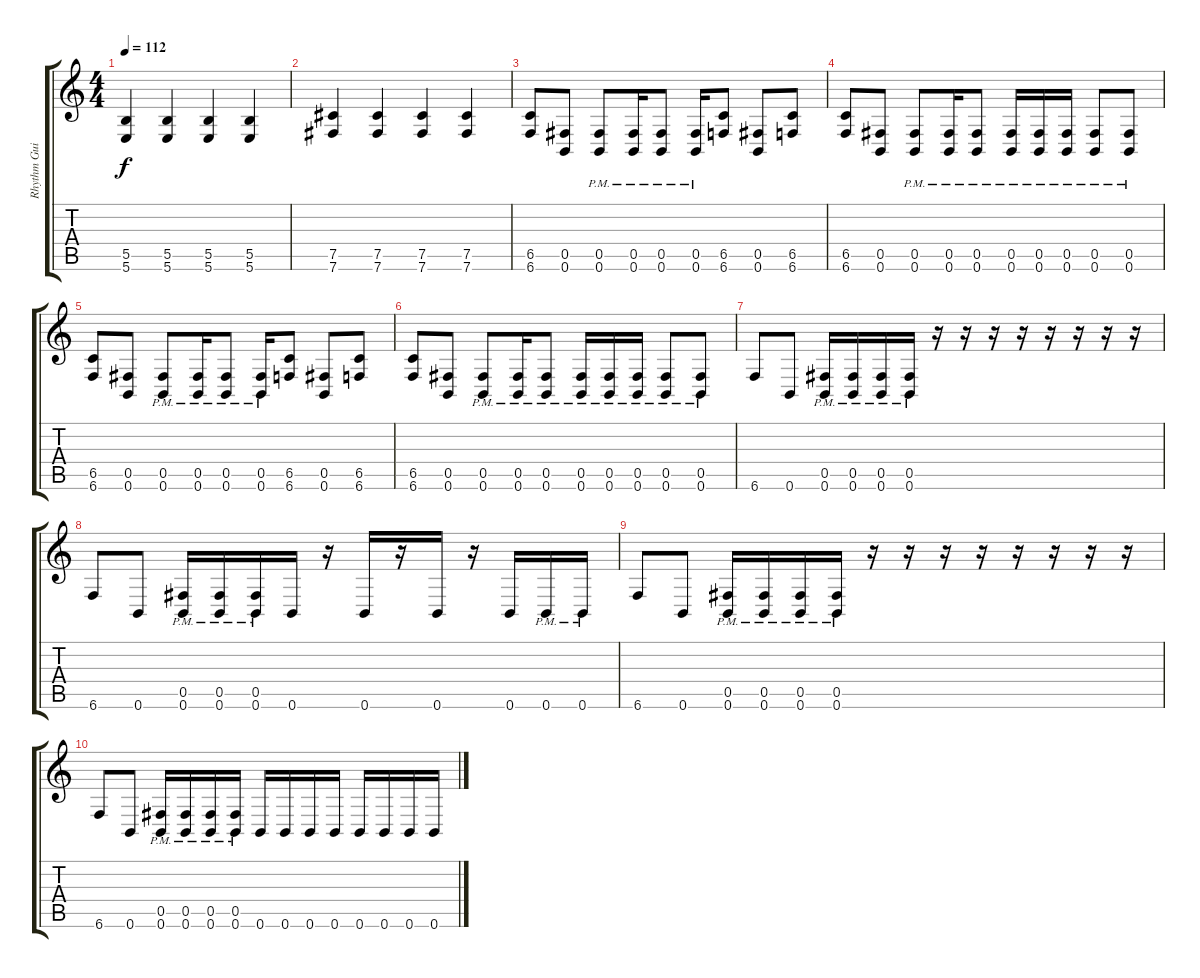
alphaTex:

\track ("Rhythm Guitar 1" "Rhythm Gui") {instrument distortionguitar}
\staff {score tabs}
\tuning (Db4 Ab3 E3 B2 Gb2 B1) {hide}
\ts (4 4)
\tempo 112
\clef g2
\ks c
(5.5 5.6).4{dy f} (5.5 5.6).4 (5.5 5.6).4 (5.5 5.6).4 |
(7.5 7.6).4 (7.5 7.6).4 (7.5 7.6).4 (7.5 7.6).4 |
(6.5 6.6).8 (0.5 0.6).8 (0.5{pm} 0.6{pm}).8 (0.5{pm} 0.6{pm}).16 (0.5{pm} 0.6{pm}).8 (0.5{pm} 0.6{pm}).16 (6.5 6.6).8 (0.5 0.6).8 (6.5 6.6).8 |
(6.5 6.6).8 (0.5 0.6).8 (0.5{pm} 0.6{pm}).8 (0.5{pm} 0.6{pm}).16 (0.5{pm} 0.6{pm}).8 (0.5{pm} 0.6{pm}).16 (0.5{pm} 0.6{pm}).16 (0.5{pm} 0.6{pm}).16 (0.5{pm} 0.6{pm}).8 (0.5{pm} 0.6{pm}).8 |
(6.5 6.6).8 (0.5 0.6).8 (0.5{pm} 0.6{pm}).8 (0.5{pm} 0.6{pm}).16 (0.5{pm} 0.6{pm}).8 (0.5{pm} 0.6{pm}).16 (6.5 6.6).8 (0.5 0.6).8 (6.5 6.6).8 |
(6.5 6.6).8 (0.5 0.6).8 (0.5{pm} 0.6{pm}).8 (0.5{pm} 0.6{pm}).16 (0.5{pm} 0.6{pm}).8 (0.5{pm} 0.6{pm}).16 (0.5{pm} 0.6{pm}).16 (0.5{pm} 0.6{pm}).16 (0.5{pm} 0.6{pm}).8 (0.5{pm} 0.6{pm}).8 |
6.6.8 0.6.8 (0.5{pm} 0.6{pm}).16 (0.5{pm} 0.6{pm}).16 (0.5{pm} 0.6{pm}).16 (0.5{pm} 0.6{pm}).16 r.16 r.16 r.16 r.16 r.16 r.16 r.16 r.16 |
6.6.8 0.6.8 (0.5{pm} 0.6{pm}).16 (0.5{pm} 0.6{pm}).16 (0.5{pm} 0.6{pm}).16 0.6.16 r.16 0.6.16 r.16 0.6.16 r.16 0.6.16 0.6{pm}.16 0.6{pm}.16 |
6.6.8 0.6.8 (0.5{pm} 0.6{pm}).16 (0.5{pm} 0.6{pm}).16 (0.5{pm} 0.6{pm}).16 (0.5{pm} 0.6{pm}).16 r.16 r.16 r.16 r.16 r.16 r.16 r.16 r.16 |
6.6.8 0.6.8 (0.5{pm} 0.6{pm}).16 (0.5{pm} 0.6{pm}).16 (0.5{pm} 0.6{pm}).16 (0.5{pm} 0.6{pm}).16 0.6.16 0.6.16 0.6.16 0.6.16 0.6.16 0.6.16 0.6.16 0.6.16
